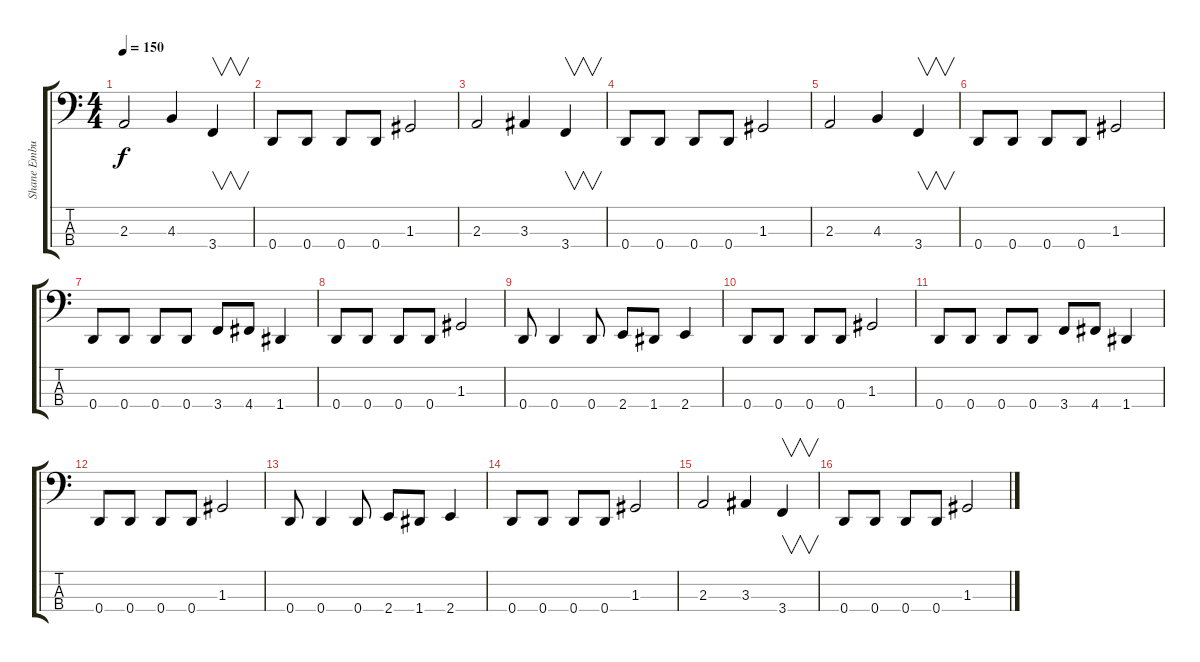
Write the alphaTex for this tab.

\track ("Shane Embury" "Shane Embu") {instrument electricbasspick}
\staff {score tabs}
\tuning (F2 C2 G1 D1) {hide}
\ts (4 4)
\tempo 150
\clef f4
\ks c
2.3.2{dy f} 4.3.4 3.4.4{v} |
0.4.8 0.4.8 0.4.8 0.4.8 1.3.2 |
2.3.2 3.3.4 3.4.4{v} |
0.4.8 0.4.8 0.4.8 0.4.8 1.3.2 |
2.3.2 4.3.4 3.4.4{v} |
0.4.8 0.4.8 0.4.8 0.4.8 1.3.2 |
0.4.8 0.4.8 0.4.8 0.4.8 3.4.8 4.4.8 1.4.4 |
0.4.8 0.4.8 0.4.8 0.4.8 1.3.2 |
0.4.8 0.4.4 0.4.8 2.4.8 1.4.8 2.4.4 |
0.4.8 0.4.8 0.4.8 0.4.8 1.3.2 |
0.4.8 0.4.8 0.4.8 0.4.8 3.4.8 4.4.8 1.4.4 |
0.4.8 0.4.8 0.4.8 0.4.8 1.3.2 |
0.4.8 0.4.4 0.4.8 2.4.8 1.4.8 2.4.4 |
0.4.8 0.4.8 0.4.8 0.4.8 1.3.2 |
2.3.2 3.3.4 3.4.4{v} |
0.4.8 0.4.8 0.4.8 0.4.8 1.3.2
